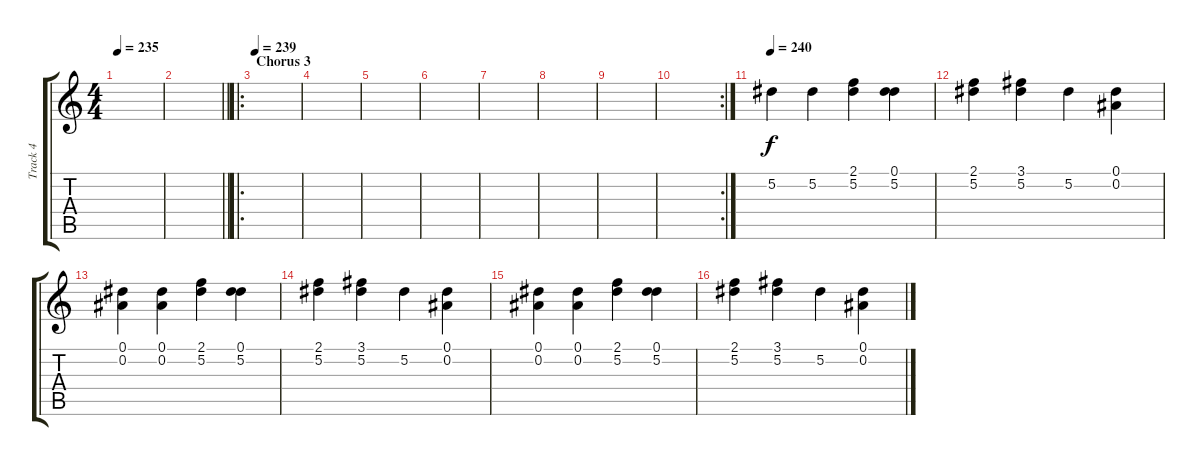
\track ("Track 4" "Track 4") {instrument distortionguitar}
\staff {score tabs}
\tuning (Eb4 Bb3 Gb3 Db3 Ab2 Eb2) {hide}
\ts (4 4)
\tempo 235
\clef g2
\ks c
|
\barLineRight lightlight
|
\ro
\section ("" "Chorus 3")
\tempo 239
|
|
|
|
|
|
|
\rc 2
|
\tempo 240
5.2.4 5.2.4 (2.1 5.2).4 (0.1 5.2).4 |
(2.1 5.2).4 (3.1 5.2).4 5.2.4 (0.1 0.2).4 |
(0.1 0.2).4 (0.1 0.2).4 (2.1 5.2).4 (0.1 5.2).4 |
(2.1 5.2).4 (3.1 5.2).4 5.2.4 (0.1 0.2).4 |
(0.1 0.2).4 (0.1 0.2).4 (2.1 5.2).4 (0.1 5.2).4 |
(2.1 5.2).4 (3.1 5.2).4 5.2.4 (0.1 0.2).4
